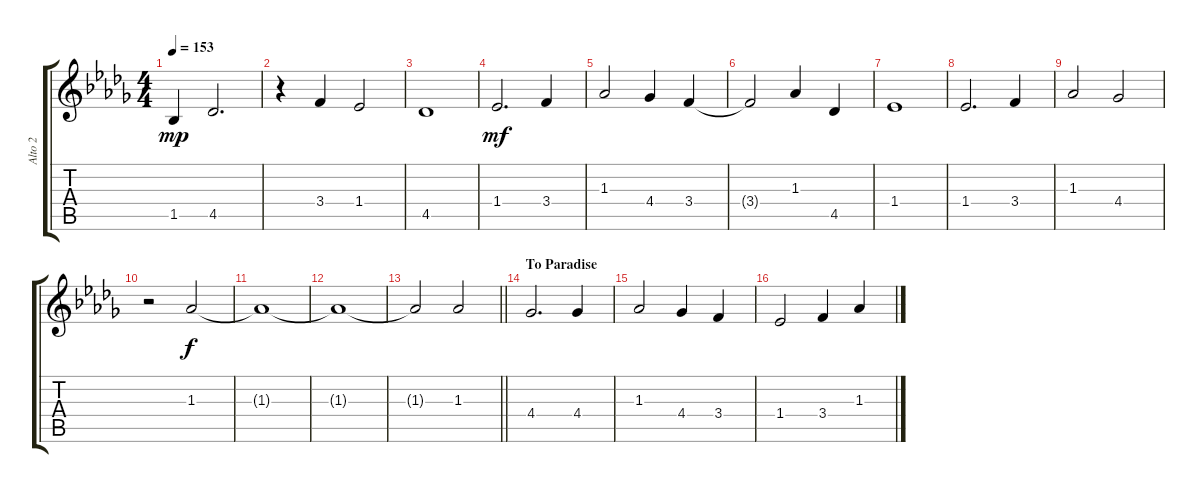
\track ("Alto 2" "Alto 2") {instrument choiraahs}
\staff {score tabs}
\tuning (E5 B4 G4 D4 A3 E3) {hide}
\ts (4 4)
\tempo 153
\clef g2
\ks bbminor
1.5.4{dy mp} 4.5.2{d} |
r.4 3.4.4 1.4.2 |
4.5.1 |
1.4.2{d dy mf} 3.4.4 |
1.3.2 4.4.4 3.4.4 |
3.4{t}.2 1.3.4 4.5.4 |
1.4.1 |
1.4.2{d} 3.4.4 |
1.3.2 4.4.2 |
r.2 1.3.2{dy f} |
1.3{t}.1 |
1.3{t}.1 |
\barLineRight lightlight
1.3{t}.2 1.3.2 |
\section ("" "To Paradise")
4.4.2{d} 4.4.4 |
1.3.2 4.4.4 3.4.4 |
1.4.2 3.4.4 1.3.4
